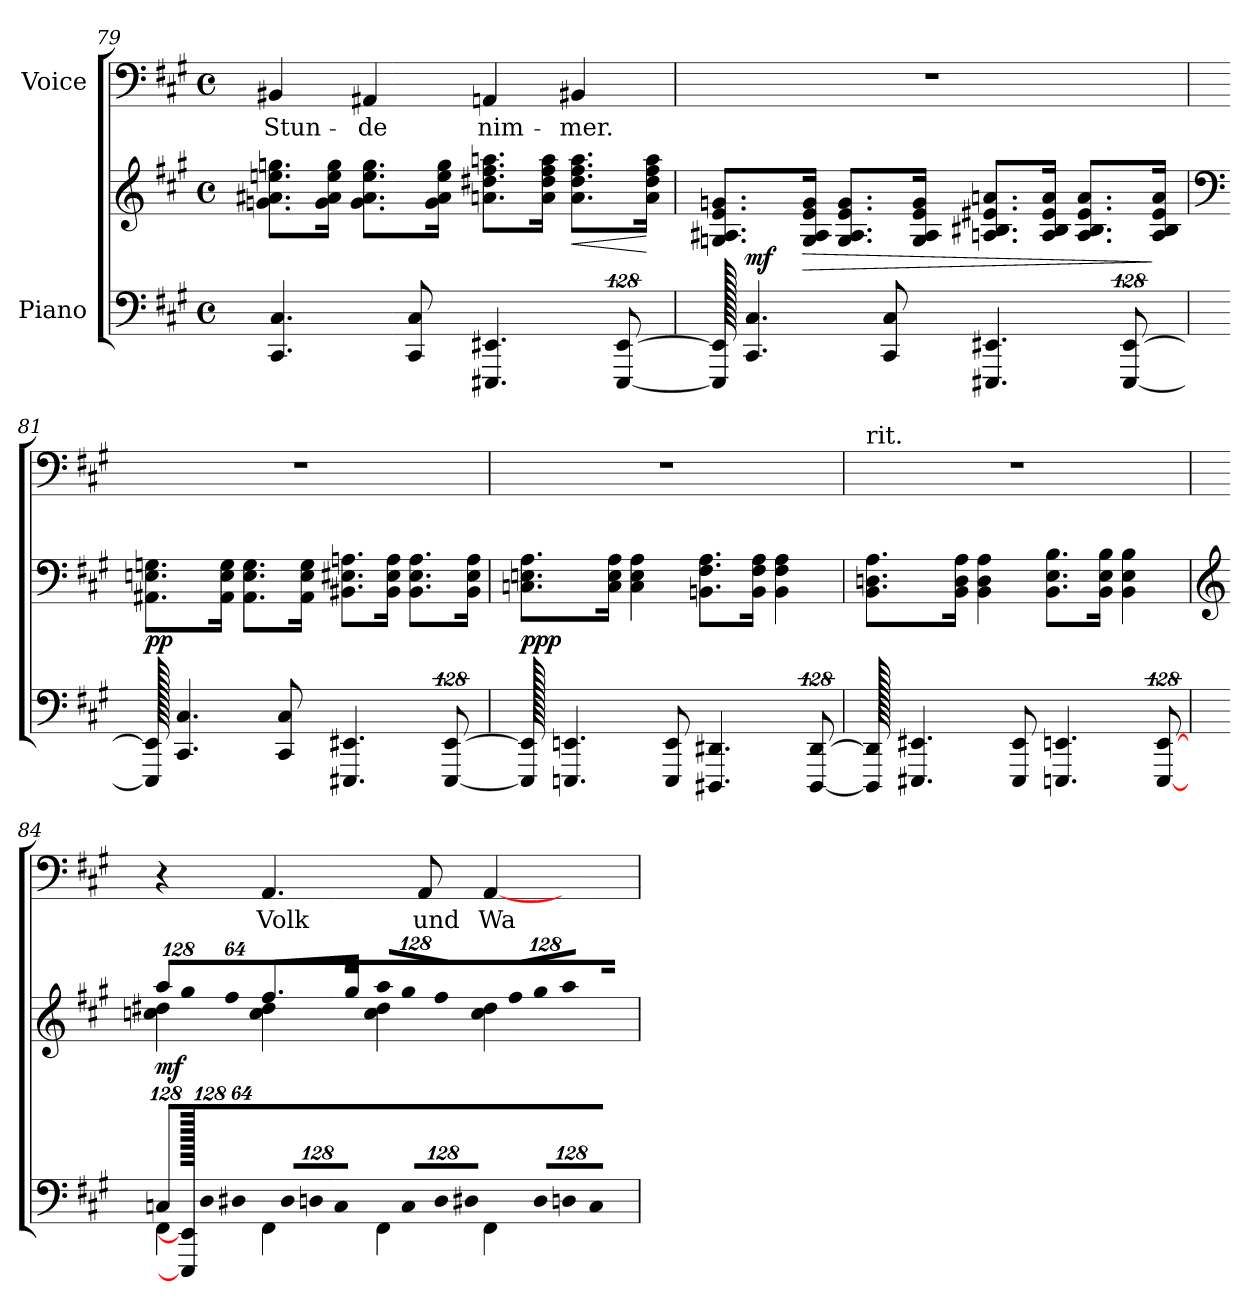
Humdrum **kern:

**kern	**kern	**dynam	**kern	**text
*part2	*part2	*part2	*part1	*part1
*staff3	*staff2	*staff2/3	*staff1	*staff1
*I"Piano	*	*	*I"Voice	*
*clefF4	*clefG2	*	*clefF4	*
*k[f#c#g#]	*k[f#c#g#]	*	*k[f#c#g#]	*
*A:	*A:	*	*A:	*
*M4/4	*M4/4	*	*M4/4	*
*met(c)	*met(c)	*	*met(c)	*
=79	=79	=79	=79	=79
!	!	!	!	!LO:LY:b:color=#000000
1024ryy	8.gni\ 8.a#Xi 8.eeni 8.ggniL	.	4BB#Xi/	Stun-
4.CC#i/ 4.C#i	.	.	.	.
.	16gi\ 16a#i 16eei 16ggiJk	.	.	.
!	!	!	!	!LO:LY:b:color=#000000
.	8.gi\ 8.a#i 8.eei 8.ggiL	.	4AA#Xi/	-de
8CC#i/ 8C#i	.	.	.	.
.	16gi\ 16a#i 16eei 16ggiJk	.	.	.
!	!	!	!	!LO:LY:b:color=#000000
.	8.ani\ 8.dd#Xi 8.ff#i 8.aaniL	.	4AAni/	nim-
4.EEE#Xi/ 4.EE#Xi	.	.	.	.
.	16ai\ 16dd#i 16ff#i 16aaiJk	.	.	.
!	!	!LO:HP:b	!	!
!	!	!	!	!LO:LY:b:color=#000000
.	8.ai\ 8.dd#i 8.ff#i 8.aaiL	<	4BB#Xi/	-mer.
[1024%127EEE#i/ [1024%127EE#i	.	.	.	.
.	16ai\ 16dd#i 16ff#i 16aaiJk	[	.	.
!!LO:LB:g=z
=80	=80	=80	=80	=80
1024EEE#i/] 1024EE#i]	8.Gni/ 8.A#Xi 8.ei 8.gniL	.	1r	.
4.CC#i/ 4.C#i	.	mf	.	.
!	!	!LO:HP:b	!	!
.	16Gi/ 16A#i 16ei 16giJk	>	.	.
.	8.Gi/ 8.A#i 8.ei 8.giL	.	.	.
8CC#i/ 8C#i	.	.	.	.
.	16Gi/ 16A#i 16ei 16giJk	.	.	.
.	8.Ani/ 8.B#Xi 8.e#Xi 8.aniL	.	.	.
4.EEE#Xi/ 4.EE#Xi	.	.	.	.
.	16Ai/ 16B#i 16e#i 16aiJk	.	.	.
.	8.Ai/ 8.B#i 8.e#i 8.aiL	.	.	.
[1024%127EEE#i/ [1024%127EE#i	.	.	.	.
.	16Ai/ 16B#i 16e#i 16aiJk	]	.	.
=81	=81	=81	=81	=81
*	*clefF4	*	*	*
1024EEE#i/] 1024EE#i]	8.AA#Xi\ 8.Eni 8.GniL	pp	1r	.
4.CC#i/ 4.C#i	.	.	.	.
.	16AA#i\ 16Ei 16GiJk	.	.	.
.	8.AA#i\ 8.Ei 8.GiL	.	.	.
8CC#i/ 8C#i	.	.	.	.
.	16AA#i\ 16Ei 16GiJk	.	.	.
.	8.BB#Xi\ 8.E#Xi 8.AniL	.	.	.
4.EEE#Xi/ 4.EE#Xi	.	.	.	.
.	16BB#i\ 16E#i 16AiJk	.	.	.
.	8.BB#i\ 8.E#i 8.AiL	.	.	.
[1024%127EEE#i/ [1024%127EE#i	.	.	.	.
.	16BB#i\ 16E#i 16AiJk	.	.	.
=82	=82	=82	=82	=82
1024EEE#i/] 1024EE#i]	8.Cni\ 8.Eni 8.AiL	ppp	1r	.
4.EEEni/ 4.EEni	.	.	.	.
.	16Ci\ 16Ei 16AiJk	.	.	.
.	4Ci\ 4Ei 4Ai	.	.	.
8EEEi/ 8EEi	.	.	.	.
.	8.BBni\ 8.F#i 8.AiL	.	.	.
4.DDD#Xi/ 4.DD#Xi	.	.	.	.
.	16BBi\ 16F#i 16AiJk	.	.	.
.	4BBi\ 4F#i 4Ai	.	.	.
[1024%127DDD#i/ [1024%127DD#i	.	.	.	.
!!LO:LB:g=z
=83	=83	=83	=83	=83
!	!	!	!LO:TX:t=rit.	!
1024DDD#i/] 1024DD#i]	8.BBi\ 8.Dni 8.AiL	.	1r	.
4.EEE#Xi/ 4.EE#Xi	.	.	.	.
.	16BBi\ 16Di 16AiJk	.	.	.
.	4BBi\ 4Di 4Ai	.	.	.
8EEE#i/ 8EE#i	.	.	.	.
.	8.BBi\ 8.Ei 8.BiL	.	.	.
4.EEEni/ 4.EEni	.	.	.	.
.	16BBi\ 16Ei 16BiJk	.	.	.
.	4BBi\ 4Ei 4Bi	.	.	.
[1024%127EEEi/ [1024%127EEi	.	.	.	.
=84	=84	=84	=84	=84
*	*clefG2	*	*	*
*Xbrackettup	*	*	*	*
!LO:N:vis=8	!	!	!	!
*^	*	*	*	*
*	*	*Xbrackettup	*	*	*
!	!	!LO:N:vis=8	!	!	!
*	*	*^	*	*	*
1024%85Cni/L	4FF#i\	1024%85aai/L	4ccni\ 4dd#Xi	mf	4r	.
!	!	!LO:N:vis=8	!	!	!	!
1024EEEi/] 1024EEi]	.	1024%85gg#i/	.	.	.	.
!LO:N:vis=8	!	!	!	!	!	!
1024%85Di/	.	.	.	.	.	.
!	!	!LO:N:vis=8	!	!	!	!
.	.	512%43ff#i/J	.	.	.	.
!LO:N:vis=8	!	!	!	!	!	!
512%43D#Xi/J	.	.	.	.	.	.
!	!	!	!	!	!	!LO:LY:b:color=#000000
.	4FF#i\	8.ff#i/L	4cci\ 4dd#i	.	4.AAi/	Volk
!LO:N:vis=8	!	!	!	!	!	!
1024%85D#i/L	.	.	.	.	.	.
!LO:N:vis=8	!	!	!	!	!	!
1024%85Dni/	.	.	.	.	.	.
!LO:N:vis=8	!	!	!	!	!	!
512%43Ci/J	.	.	.	.	.	.
.	.	16gg#i/Jk	.	.	.	.
!	!	!LO:N:vis=8	!	!	!	!
.	4FF#i\	1024%85aai/L	4cci\ 4dd#i	.	.	.
!LO:N:vis=8	!	!	!	!	!	!
1024%85Ci/L	.	.	.	.	.	.
!	!	!LO:N:vis=8	!	!	!	!
.	.	1024%85gg#i/	.	.	.	.
!LO:N:vis=8	!	!	!	!	!	!
1024%85Di/	.	.	.	.	.	.
!	!	!	!	!	!	!LO:LY:b:color=#000000
.	.	.	.	.	8AAi/	und
!	!	!LO:N:vis=8	!	!	!	!
.	.	512%43ff#i/J	.	.	.	.
!LO:N:vis=8	!	!	!	!	!	!
512%43D#Xi/J	.	.	.	.	.	.
!	!	!LO:N:vis=8	!	!	!	!
!	!	!	!	!	!	!LO:LY:b:color=#000000
.	4FF#i\	1024%85ff#i/L	4cci\ 4dd#i	.	[4AAi/	Wa-
!LO:N:vis=8	!	!	!	!	!	!
1024%85D#i/L	.	.	.	.	.	.
!	!	!LO:N:vis=8	!	!	!	!
.	.	1024%85gg#i/	.	.	.	.
!LO:N:vis=8	!	!	!	!	!	!
1024%85Dni/	.	.	.	.	.	.
!	!	!LO:N:vis=8	!	!	!	!
.	.	512%43aai/J	.	.	.	.
!LO:N:vis=8	!	!	!	!	!	!
512%43Ci/J	.	.	.	.	.	.
.	1024ryy	1024ryy	1024ryy	.	1024ryy	.
*v	*v	*	*	*	*	*
*	*v	*v	*	*	*
=	=	=	=	=
*-	*-	*-	*-	*-
